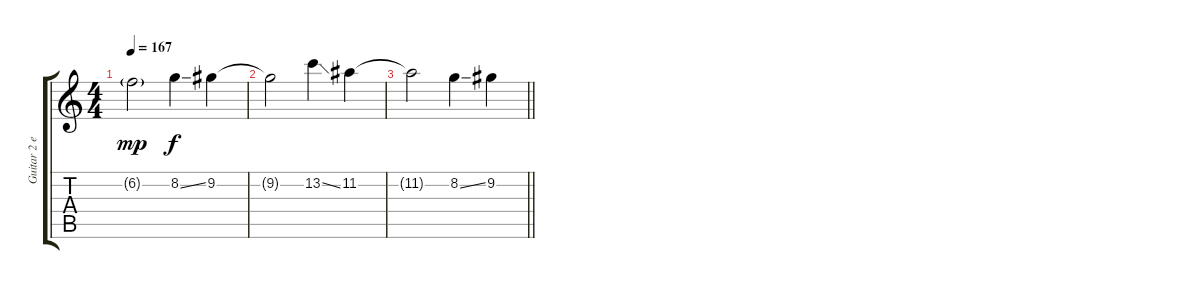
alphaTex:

\track ("Guitar 2 et éléctric violin" "Guitar 2 e") {instrument distortionguitar}
\staff {score tabs}
\tuning (E4 B3 G3 D3 A2 E2) {hide}
\ts (4 4)
\tempo 167
\clef g2
\ks c
6.2{g}.2{dy mp} 8.2{ss}.4{dy f} 9.2.4 |
9.2{t}.2 13.2{ss}.4 11.2.4 |
\barLineRight lightlight
11.2{t}.2 8.2{ss}.4 9.2.4
